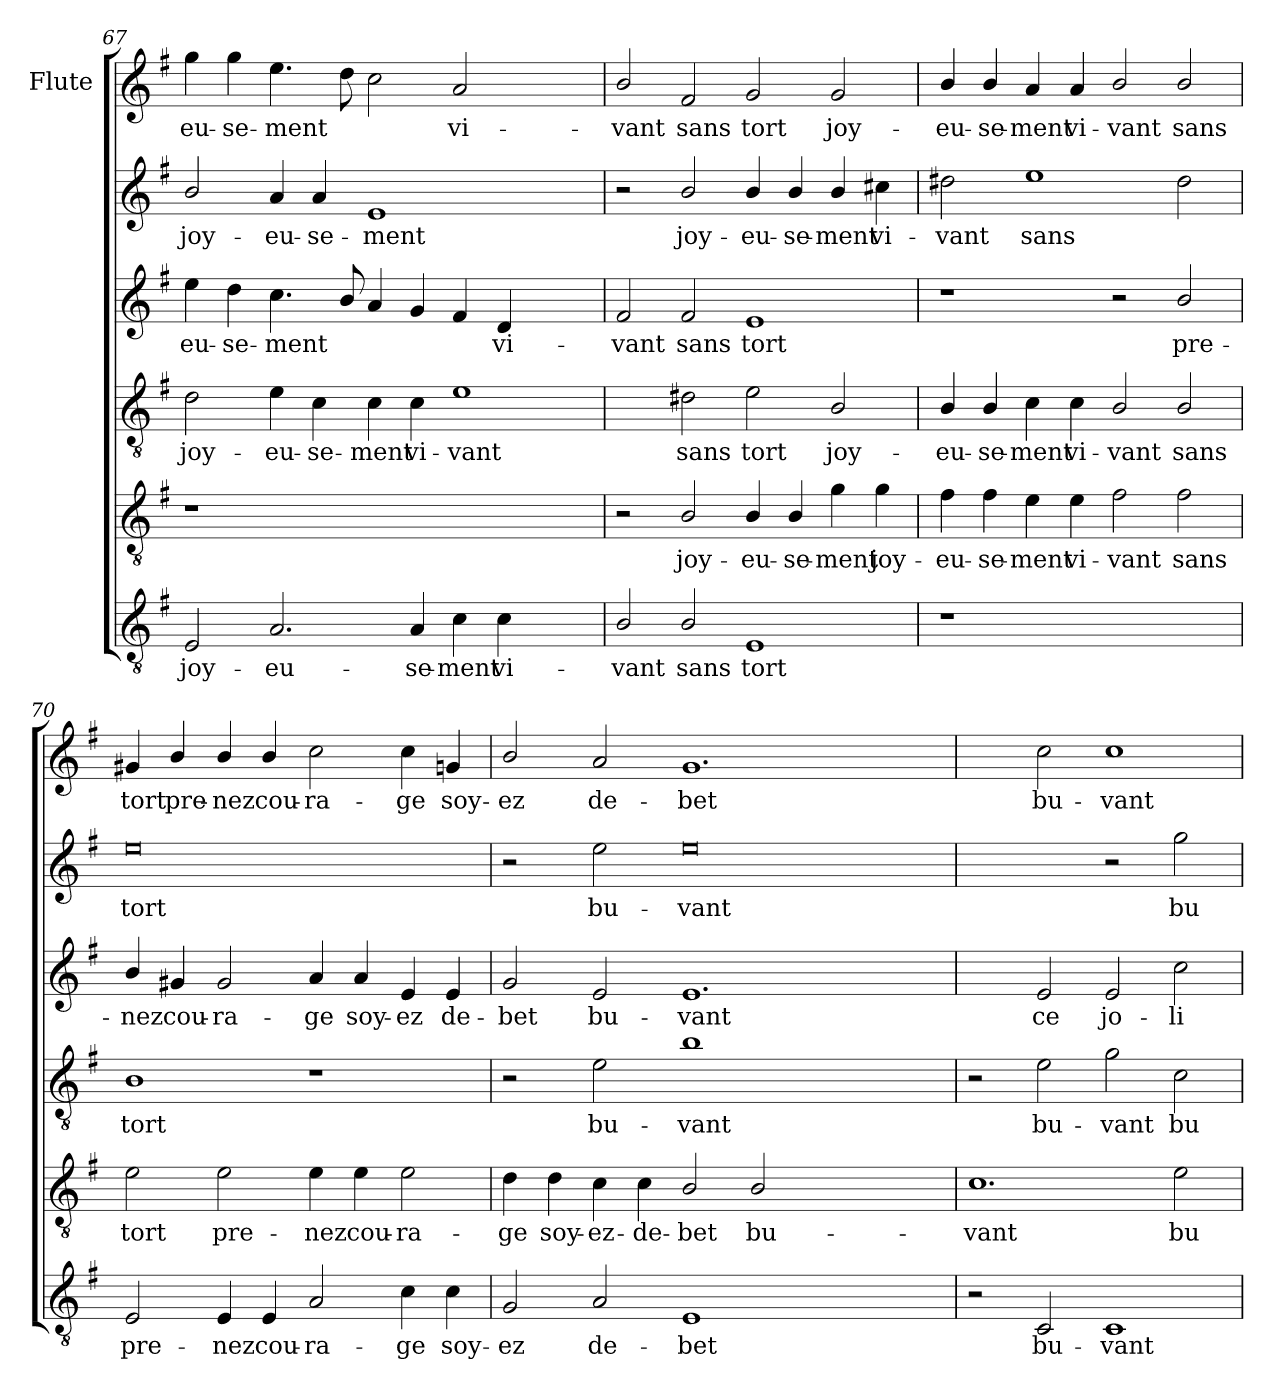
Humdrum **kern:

**kern	**text	**kern	**text	**kern	**text	**kern	**text	**kern	**text	**kern	**text
*part6	*part6	*part5	*part5	*part4	*part4	*part3	*part3	*part2	*part2	*part1	*part1
*staff6	*staff6	*staff5	*staff5	*staff4	*staff4	*staff3	*staff3	*staff2	*staff2	*staff1	*staff1
*	*	*	*	*	*	*	*	*	*	*I"Flute	*
!!LO:PB:g=z
*clefGv2	*	*clefGv2	*	*clefGv2	*	*clefG2	*	*clefG2	*	*clefG2	*
*ITrd1c2	*	*ITrd1c2	*	*ITrd1c2	*	*ITrd1c2	*	*ITrd1c2	*	*ITrd1c2	*
*k[b-]	*	*k[b-]	*	*k[b-]	*	*k[b-]	*	*k[b-]	*	*k[b-]	*
*F:	*	*F:	*	*F:	*	*F:	*	*F:	*	*F:	*
=67	=67	=67	=67	=67	=67	=67	=67	=67	=67	=67	=67
!	!LO:LY:b	!	!	!	!LO:LY:b	!	!LO:LY:b	!	!LO:LY:b	!	!LO:LY:b
2D/	joy-	1r	.	2c\	joy-	4dd\	-eu-	2a/	joy-	4ff\	-eu-
!	!	!	!	!	!	!	!LO:LY:b	!	!	!	!LO:LY:b
.	.	.	.	.	.	4cc\	-se-	.	.	4ff\	-se-
!	!LO:LY:b	!	!	!	!LO:LY:b	!	!LO:LY:b	!	!LO:LY:b	!	!LO:LY:b
2.G/	-eu-	.	.	4d\	-eu-	4.b-\	-ment	4g/	-eu-	4.dd\	-ment
!	!	!	!	!	!LO:LY:b	!	!	!	!LO:LY:b	!	!
.	.	.	.	4B-\	-se-	.	.	4g/	-se-	.	.
.	.	.	.	.	.	8a/	.	.	.	8cc\	.
!	!	!	!	!	!LO:LY:b	!	!	!	!LO:LY:b	!	!
.	.	1.ryy	.	4B-\	-ment	4g/	.	1d	-ment	2b-\	.
!	!LO:LY:b	!	!	!	!LO:LY:b	!	!	!	!	!	!
4G/	-se-	.	.	4B-\	vi-	4f/	.	.	.	.	.
!	!LO:LY:b	!	!	!	!LO:LY:b	!	!	!	!	!	!LO:LY:b
4B-\	-ment	.	.	1d	-vant	4e/	.	.	.	2g/	vi-
!	!LO:LY:b	!	!	!	!	!	!LO:LY:b	!	!	!	!
4B-\	vi-	.	.	.	.	4c/	vi-	.	.	.	.
2ryy	.	.	.	.	.	2ryy	.	2ryy	.	2ryy	.
=68	=68	=68	=68	=68	=68	=68	=68	=68	=68	=68	=68
!	!LO:LY:b	!	!	!	!	!	!LO:LY:b	!	!	!	!LO:LY:b
2A/	-vant	2r	.	2d\yy	.	2e/	-vant	2r	.	2a/	-vant
!	!LO:LY:b	!	!LO:LY:b	!	!LO:LY:b	!	!LO:LY:b	!	!LO:LY:b	!	!LO:LY:b
2A/	sans	2A/	joy-	2c#X\	sans	2e/	sans	2a/	joy-	2e/	sans
!	!LO:LY:b	!	!LO:LY:b	!	!LO:LY:b	!	!LO:LY:b	!	!LO:LY:b	!	!LO:LY:b
1D	tort	4A/	-eu-	2d\	tort	1d	tort	4a/	-eu-	2f/	tort
!	!	!	!LO:LY:b	!	!	!	!	!	!LO:LY:b	!	!
.	.	4A/	-se-	.	.	.	.	4a/	-se-	.	.
!	!	!	!LO:LY:b	!	!LO:LY:b	!	!	!	!LO:LY:b	!	!LO:LY:b
.	.	4f\	-ment	2A/	joy-	.	.	4a/	-ment	2f/	joy-
!	!	!	!LO:LY:b	!	!	!	!	!	!LO:LY:b	!	!
.	.	4f\	joy-	.	.	.	.	4bn\	vi-	.	.
=69	=69	=69	=69	=69	=69	=69	=69	=69	=69	=69	=69
!	!	!	!LO:LY:b	!	!LO:LY:b	!	!	!	!LO:LY:b	!	!LO:LY:b
1r	.	4e\	-eu-	4A/	-eu-	1r	.	2cc#X\	-vant	4a/	-eu-
!	!	!	!LO:LY:b	!	!LO:LY:b	!	!	!	!	!	!LO:LY:b
.	.	4e\	-se-	4A/	-se-	.	.	.	.	4a/	-se-
!	!	!	!LO:LY:b	!	!LO:LY:b	!	!	!	!LO:LY:b	!	!LO:LY:b
.	.	4d\	-ment	4B-\	-ment	.	.	1dd	sans	4g/	-ment
!	!	!	!LO:LY:b	!	!LO:LY:b	!	!	!	!	!	!LO:LY:b
.	.	4d\	vi-	4B-\	vi-	.	.	.	.	4g/	vi-
!	!	!	!LO:LY:b	!	!LO:LY:b	!	!	!	!	!	!LO:LY:b
1ryy	.	2e\	-vant	2A/	-vant	2r	.	.	.	2a/	-vant
!	!	!	!LO:LY:b	!	!LO:LY:b	!	!LO:LY:b	!	!	!	!LO:LY:b
.	.	2e\	sans	2A/	sans	2a/	pre-	2cc#\	.	2a/	sans
!!LO:LB:g=z
=70	=70	=70	=70	=70	=70	=70	=70	=70	=70	=70	=70
!	!LO:LY:b	!	!LO:LY:b	!	!LO:LY:b	!	!LO:LY:b	!	!LO:LY:b	!	!LO:LY:b
2D/	pre-	2d\	tort	1A	tort	4a/	-nez	0dd	tort	4f#X/	tort
!	!	!	!	!	!	!	!LO:LY:b	!	!	!	!LO:LY:b
.	.	.	.	.	.	4f#X/	cou-	.	.	4a/	pre-
!	!LO:LY:b	!	!LO:LY:b	!	!	!	!LO:LY:b	!	!	!	!LO:LY:b
4D/	-nez	2d\	pre-	.	.	2f#/	-ra-	.	.	4a/	-nez
!	!LO:LY:b	!	!	!	!	!	!	!	!	!	!LO:LY:b
4D/	cou-	.	.	.	.	.	.	.	.	4a/	cou-
!	!LO:LY:b	!	!LO:LY:b	!	!	!	!LO:LY:b	!	!	!	!LO:LY:b
2G/	-ra-	4d\	-nez	1r	.	4g/	-ge	.	.	2b-\	-ra-
!	!	!	!LO:LY:b	!	!	!	!LO:LY:b	!	!	!	!
.	.	4d\	cou-	.	.	4g/	soy-	.	.	.	.
!	!LO:LY:b	!	!LO:LY:b	!	!	!	!LO:LY:b	!	!	!	!LO:LY:b
4B-\	-ge	2d\	-ra-	.	.	4d/	-ez	.	.	4b-\	-ge
!	!LO:LY:b	!	!	!	!	!	!LO:LY:b	!	!	!	!LO:LY:b
4B-\	soy-	.	.	.	.	4d/	de-	.	.	4fn/	soy-
=71	=71	=71	=71	=71	=71	=71	=71	=71	=71	=71	=71
!	!LO:LY:b	!	!LO:LY:b	!	!	!	!LO:LY:b	!	!	!	!LO:LY:b
2F/	-ez	4c\	-ge	2r	.	2f/	-bet	2r	.	2a/	-ez
!	!	!	!LO:LY:b	!	!	!	!	!	!	!	!
.	.	4c\	soy-	.	.	.	.	.	.	.	.
!	!LO:LY:b	!	!LO:LY:b	!	!LO:LY:b	!	!LO:LY:b	!	!LO:LY:b	!	!LO:LY:b
2G/	de-	4B-\	-ez-	2d\	bu-	2d/	bu-	2dd\	bu-	2g/	de-
!	!	!	!LO:LY:b	!	!	!	!	!	!	!	!
.	.	4B-\	-de-	.	.	.	.	.	.	.	.
!	!LO:LY:b	!	!LO:LY:b	!	!LO:LY:b	!	!LO:LY:b	!	!LO:LY:b	!	!LO:LY:b
1D	-bet	2A/	-bet	1a	-vant	1.d	-vant	0dd	-vant	1.f	-bet
!	!	!	!LO:LY:b	!	!	!	!	!	!	!	!
.	.	2A/	bu-	.	.	.	.	.	.	.	.
1ryy	.	1ryy	.	1ryy	.	.	.	.	.	.	.
.	.	.	.	.	.	2ryy	.	.	.	2ryy	.
=72	=72	=72	=72	=72	=72	=72	=72	=72	=72	=72	=72
!	!	!	!LO:LY:b	!	!	!	!	!	!	!	!
2r	.	1.B-	-vant	2r	.	2d/yy	.	1ddyy	.	2f/yy	.
!	!LO:LY:b	!	!	!	!LO:LY:b	!	!LO:LY:b	!	!	!	!LO:LY:b
2BB-/	bu-	.	.	2d\	bu-	2d/	ce	.	.	2b-\	bu-
!	!LO:LY:b	!	!	!	!LO:LY:b	!	!LO:LY:b	!	!	!	!LO:LY:b
1BB-	-vant	.	.	2f\	-vant	2d/	jo-	2r	.	1b-	-vant
!	!	!	!LO:LY:b	!	!LO:LY:b	!	!LO:LY:b	!	!LO:LY:b	!	!
.	.	2d\	bu-	2B-\	bu-	2b-\	-li	2ff\	bu-	.	.
=	=	=	=	=	=	=	=	=	=	=	=
*-	*-	*-	*-	*-	*-	*-	*-	*-	*-	*-	*-
